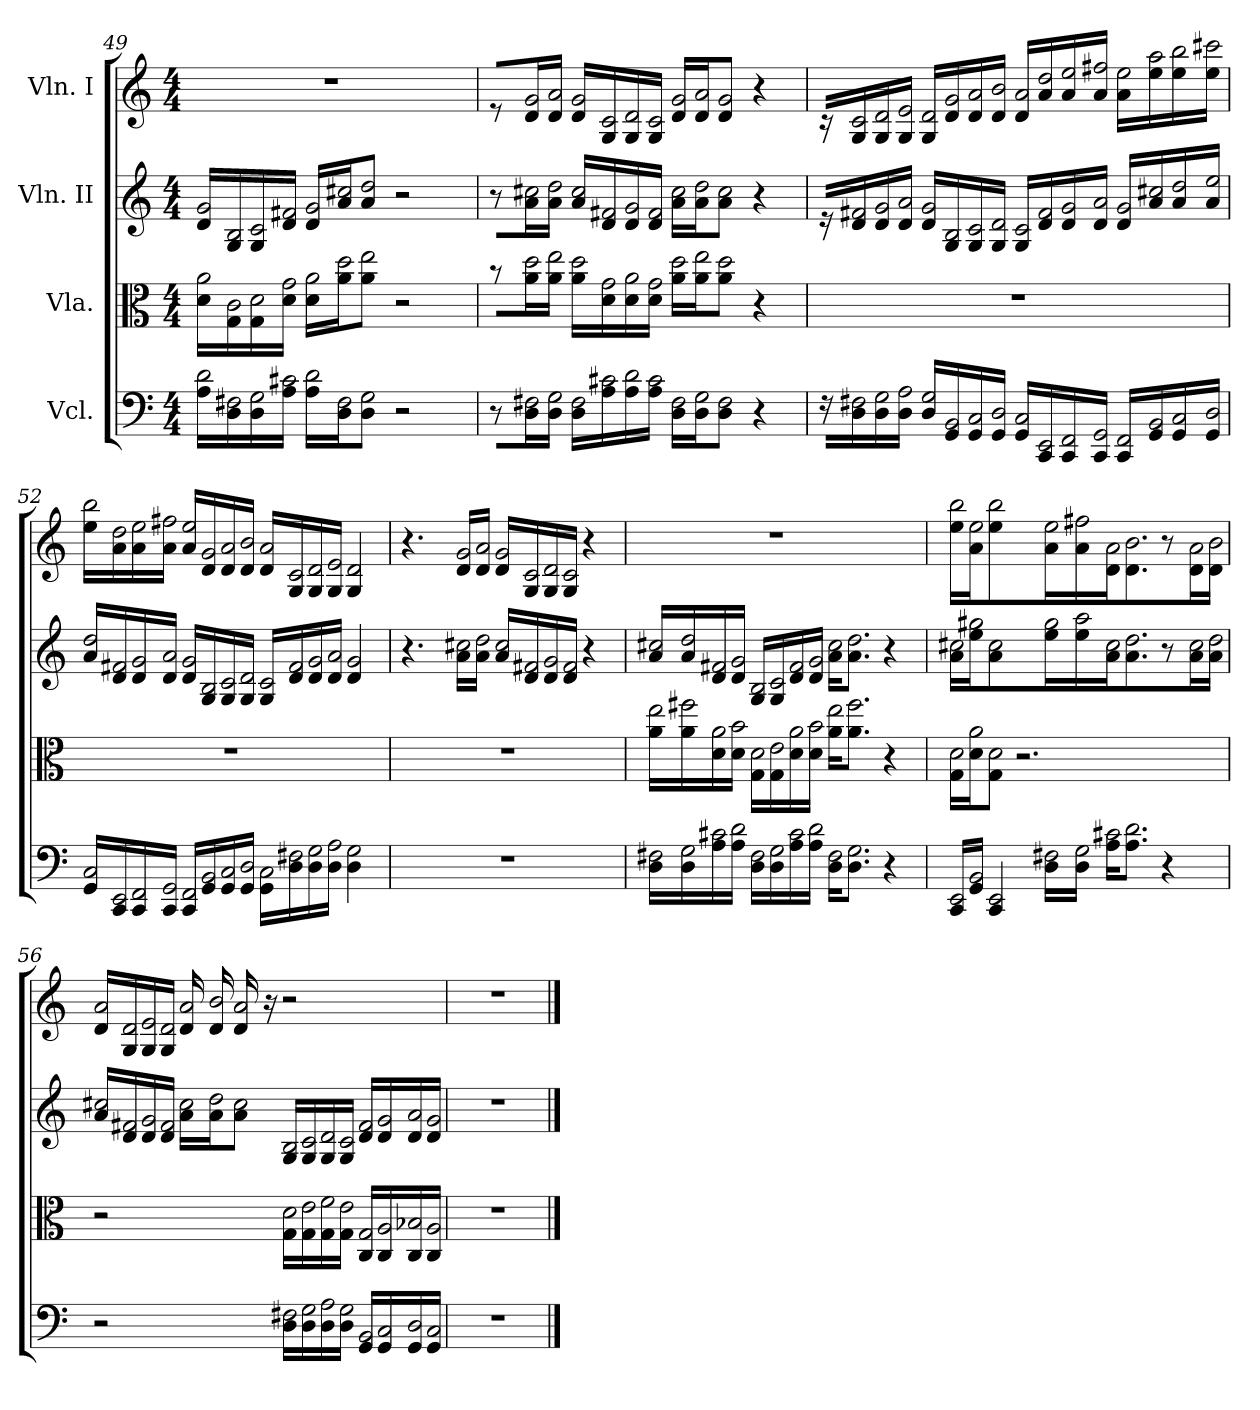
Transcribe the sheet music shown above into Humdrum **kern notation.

**kern	**kern	**kern	**kern
*part4	*part3	*part2	*part1
*staff4	*staff3	*staff2	*staff1
*I"Vcl.	*I"Vla.	*I"Vln. II	*I"Vln. I
*clefF4	*clefC3	*clefG2	*clefG2
*k[]	*k[]	*k[]	*k[]
*C:	*C:	*C:	*C:
*M4/4	*M4/4	*M4/4	*M4/4
=49	=49	=49	=49
!LO:N:n=2:head=open	!LO:N:n=2:head=open	!LO:N:n=2:head=open	!
16A 16dLL	16d 16aLL	16d 16gLL	1r
!LO:N:n=2:head=open	!LO:N:n=2:head=open	!LO:N:n=2:head=open	!
16D 16F#X	16G 16c	16G 16B	.
!LO:N:n=2:head=open	!LO:N:n=2:head=open	!LO:N:n=2:head=open	!
16D 16G	16G 16d	16G 16c	.
!LO:N:n=2:head=open	!LO:N:n=2:head=open	!LO:N:n=2:head=open	!
16A 16c#XJJ	16d 16gJJ	16d 16f#XJJ	.
!LO:N:n=2:head=open	!LO:N:n=2:head=open	!LO:N:n=2:head=open	!
16A 16dLL	16d 16aLL	16d 16gLL	.
!LO:N:n=2:head=open	!LO:N:n=2:head=open	!LO:N:n=2:head=open	!
16D 16F#J	16a 16ddJ	16a 16cc#XJ	.
!LO:N:n=2:head=open	!LO:N:n=2:head=open	!LO:N:n=2:head=open	!
8D 8GJ	8a 8eeJ	8a 8ddJ	.
2r	2r	2r	.
=50	=50	=50	=50
8r	8r	8r	8r
!LO:N:n=2:head=open	!LO:N:n=2:head=open	!LO:N:n=2:head=open	!LO:N:n=2:head=open
16D 16F#X	16a 16dd	16a 16cc#X	16d 16g
!LO:N:n=2:head=open	!LO:N:n=2:head=open	!LO:N:n=2:head=open	!LO:N:n=2:head=open
16D 16GJJ	16a 16eeJJ	16a 16ddJJ	16d 16aJJ
!LO:N:n=2:head=open	!LO:N:n=2:head=open	!LO:N:n=2:head=open	!LO:N:n=2:head=open
16D 16F#LL	16a 16ddLL	16a 16cc#LL	16d 16gLL
!LO:N:n=2:head=open	!LO:N:n=2:head=open	!LO:N:n=2:head=open	!LO:N:n=2:head=open
16A 16c#X	16d 16g	16d 16f#X	16G 16c
!LO:N:n=2:head=open	!LO:N:n=2:head=open	!LO:N:n=2:head=open	!LO:N:n=2:head=open
16A 16d	16d 16a	16d 16g	16G 16d
!LO:N:n=2:head=open	!LO:N:n=2:head=open	!LO:N:n=2:head=open	!LO:N:n=2:head=open
16A 16c#JJ	16d 16gJJ	16d 16f#JJ	16G 16cJJ
!LO:N:n=2:head=open	!LO:N:n=2:head=open	!LO:N:n=2:head=open	!LO:N:n=2:head=open
16D 16F#LL	16a 16ddLL	16a 16cc#LL	16d 16gLL
!LO:N:n=2:head=open	!LO:N:n=2:head=open	!LO:N:n=2:head=open	!LO:N:n=2:head=open
16D 16GJ	16a 16eeJ	16a 16ddJ	16d 16aJ
!LO:N:n=2:head=open	!LO:N:n=2:head=open	!LO:N:n=2:head=open	!LO:N:n=2:head=open
8D 8F#J	8a 8ddJ	8a 8cc#J	8d 8gJ
4r	4r	4r	4r
=51	=51	=51	=51
16r	1r	16r	16r
!LO:N:n=2:head=open	!	!LO:N:n=2:head=open	!LO:N:n=2:head=open
16D 16F#X	.	16d 16f#X	16G 16c
!LO:N:n=2:head=open	!	!LO:N:n=2:head=open	!LO:N:n=2:head=open
16D 16G	.	16d 16g	16G 16d
!LO:N:n=2:head=open	!	!LO:N:n=2:head=open	!LO:N:n=2:head=open
16D 16AJJ	.	16d 16aJJ	16G 16eJJ
!LO:N:n=2:head=open	!	!LO:N:n=2:head=open	!LO:N:n=2:head=open
16D 16GLL	.	16d 16gLL	16G 16dLL
!LO:N:n=2:head=open	!	!LO:N:n=2:head=open	!LO:N:n=2:head=open
16GG 16BB	.	16G 16B	16d 16g
!LO:N:n=2:head=open	!	!LO:N:n=2:head=open	!LO:N:n=2:head=open
16GG 16C	.	16G 16c	16d 16a
!LO:N:n=2:head=open	!	!LO:N:n=2:head=open	!LO:N:n=2:head=open
16GG 16DJJ	.	16G 16dJJ	16d 16bJJ
!LO:N:n=2:head=open	!	!LO:N:n=2:head=open	!LO:N:n=2:head=open
16GG 16CLL	.	16G 16cLL	16d 16aLL
!LO:N:n=2:head=open	!	!LO:N:n=2:head=open	!LO:N:n=2:head=open
16CC 16EE	.	16d 16f#	16a 16dd
!LO:N:n=2:head=open	!	!LO:N:n=2:head=open	!LO:N:n=2:head=open
16CC 16FF	.	16d 16g	16a 16ee
!LO:N:n=2:head=open	!	!LO:N:n=2:head=open	!LO:N:n=2:head=open
16CC 16GGJJ	.	16d 16aJJ	16a 16ff#XJJ
!LO:N:n=2:head=open	!	!LO:N:n=2:head=open	!LO:N:n=2:head=open
16CC 16FFLL	.	16d 16gLL	16a 16eeLL
!LO:N:n=2:head=open	!	!LO:N:n=2:head=open	!LO:N:n=2:head=open
16GG 16BB	.	16a 16cc#X	16ee 16aa
!LO:N:n=2:head=open	!	!LO:N:n=2:head=open	!LO:N:n=2:head=open
16GG 16C	.	16a 16dd	16ee 16bb
!LO:N:n=2:head=open	!	!LO:N:n=2:head=open	!LO:N:n=2:head=open
16GG 16DJJ	.	16a 16eeJJ	16ee 16ccc#XJJ
=52	=52	=52	=52
!LO:N:n=2:head=open	!	!LO:N:n=2:head=open	!LO:N:n=2:head=open
16GG 16CLL	1r	16a 16ddLL	16ee 16bbLL
!LO:N:n=2:head=open	!	!LO:N:n=2:head=open	!LO:N:n=2:head=open
16CC 16EE	.	16d 16f#X	16a 16dd
!LO:N:n=2:head=open	!	!LO:N:n=2:head=open	!LO:N:n=2:head=open
16CC 16FF	.	16d 16g	16a 16ee
!LO:N:n=2:head=open	!	!LO:N:n=2:head=open	!LO:N:n=2:head=open
16CC 16GGJJ	.	16d 16aJJ	16a 16ff#XJJ
!LO:N:n=2:head=open	!	!LO:N:n=2:head=open	!LO:N:n=2:head=open
16CC 16FFLL	.	16d 16gLL	16a 16eeLL
!LO:N:n=2:head=open	!	!LO:N:n=2:head=open	!LO:N:n=2:head=open
16GG 16BB	.	16G 16B	16d 16g
!LO:N:n=2:head=open	!	!LO:N:n=2:head=open	!LO:N:n=2:head=open
16GG 16C	.	16G 16c	16d 16a
!LO:N:n=2:head=open	!	!LO:N:n=2:head=open	!LO:N:n=2:head=open
16GG 16DJJ	.	16G 16dJJ	16d 16bJJ
!LO:N:n=2:head=open	!	!LO:N:n=2:head=open	!LO:N:n=2:head=open
16GG 16CLL	.	16G 16cLL	16d 16aLL
!LO:N:n=2:head=open	!	!LO:N:n=2:head=open	!LO:N:n=2:head=open
16D 16F#X	.	16d 16f#	16G 16c
!LO:N:n=2:head=open	!	!LO:N:n=2:head=open	!LO:N:n=2:head=open
16D 16G	.	16d 16g	16G 16d
!LO:N:n=2:head=open	!	!LO:N:n=2:head=open	!LO:N:n=2:head=open
16D 16AJJ	.	16d 16aJJ	16G 16eJJ
!LO:N:n=2:head=open	!	!LO:N:n=2:head=open	!LO:N:n=2:head=open
4D 4G	.	4d 4g	4G 4d
=53	=53	=53	=53
1r	1r	4.r	4.r
!	!	!LO:N:n=2:head=open	!LO:N:n=2:head=open
.	.	16a 16cc#XLL	16d 16gLL
!	!	!LO:N:n=2:head=open	!LO:N:n=2:head=open
.	.	16a 16ddJJ	16d 16aJJ
!	!	!LO:N:n=2:head=open	!LO:N:n=2:head=open
.	.	16a 16cc#LL	16d 16gLL
!	!	!LO:N:n=2:head=open	!LO:N:n=2:head=open
.	.	16d 16f#X	16G 16c
!	!	!LO:N:n=2:head=open	!LO:N:n=2:head=open
.	.	16d 16g	16G 16d
!	!	!LO:N:n=2:head=open	!LO:N:n=2:head=open
.	.	16d 16f#JJ	16G 16cJJ
.	.	4r	4r
=54	=54	=54	=54
!LO:N:n=2:head=open	!LO:N:n=2:head=open	!LO:N:n=2:head=open	!
16D 16F#XLL	16a 16eeLL	16a 16cc#XLL	1r
!LO:N:n=2:head=open	!LO:N:n=2:head=open	!LO:N:n=2:head=open	!
16D 16G	16a 16ff#X	16a 16dd	.
!LO:N:n=2:head=open	!LO:N:n=2:head=open	!LO:N:n=2:head=open	!
16A 16c#X	16d 16a	16d 16f#X	.
!LO:N:n=2:head=open	!LO:N:n=2:head=open	!LO:N:n=2:head=open	!
16A 16dJJ	16d 16bJJ	16d 16gJJ	.
!LO:N:n=2:head=open	!LO:N:n=2:head=open	!LO:N:n=2:head=open	!
16D 16F#LL	16G 16dLL	16G 16BLL	.
!LO:N:n=2:head=open	!LO:N:n=2:head=open	!LO:N:n=2:head=open	!
16D 16G	16G 16e	16G 16c	.
!LO:N:n=2:head=open	!LO:N:n=2:head=open	!LO:N:n=2:head=open	!
16A 16c#	16d 16a	16d 16f#	.
!LO:N:n=2:head=open	!LO:N:n=2:head=open	!LO:N:n=2:head=open	!
16A 16dJJ	16d 16bJJ	16d 16gJJ	.
!LO:N:n=2:head=open	!LO:N:n=2:head=open	!LO:N:n=2:head=open	!
16D 16F#KL	16a 16eeKL	16a 16cc#KL	.
!LO:N:n=2:head=open	!LO:N:n=2:head=open	!LO:N:n=2:head=open	!
8.D 8.GJ	8.a 8.ff#J	8.a 8.ddJ	.
4r	4r	4r	.
=55	=55	=55	=55
!LO:N:n=2:head=open	!LO:N:n=2:head=open	!LO:N:n=2:head=open	!LO:N:n=2:head=open
16CC 16EELL	16G 16dLL	16a 16cc#XLL	16ee 16bbLL
!LO:N:n=2:head=open	!LO:N:n=2:head=open	!LO:N:n=2:head=open	!LO:N:n=2:head=open
16GG 16BBJJ	16d 16aJ	16ee 16gg#XJJ	16a 16eeJJ
!LO:N:n=2:head=open	!LO:N:n=2:head=open	!LO:N:n=2:head=open	!LO:N:n=2:head=open
4CC 4EE	8G 8dJ	4a 4cc#	4ee 4bb
.	2.r	.	.
!LO:N:n=2:head=open	!	!LO:N:n=2:head=open	!LO:N:n=2:head=open
16D 16F#XLL	.	16ee 16gg#LL	16a 16eeLL
!LO:N:n=2:head=open	!	!LO:N:n=2:head=open	!LO:N:n=2:head=open
16D 16GJJ	.	16ee 16aaJJ	16a 16ff#XJJ
!LO:N:n=2:head=open	!	!LO:N:n=2:head=open	!LO:N:n=2:head=open
16A 16c#XKL	.	16a 16cc#KL	16d 16aKL
!LO:N:n=2:head=open	!	!LO:N:n=2:head=open	!LO:N:n=2:head=open
8.A 8.dJ	.	8.a 8.ddJ	8.d 8.bJ
4r	.	8r	8r
!	!	!LO:N:n=2:head=open	!LO:N:n=2:head=open
.	.	16a 16cc#	16d 16a
!	!	!LO:N:n=2:head=open	!LO:N:n=2:head=open
.	.	16a 16ddJJ	16d 16bJJ
=56	=56	=56	=56
!	!	!LO:N:n=2:head=open	!LO:N:n=2:head=open
2r	2r	16a 16cc#XLL	16d 16aLL
!	!	!LO:N:n=2:head=open	!LO:N:n=2:head=open
.	.	16d 16f#X	16G 16d
!	!	!LO:N:n=2:head=open	!LO:N:n=2:head=open
.	.	16d 16g	16G 16e
!	!	!LO:N:n=2:head=open	!LO:N:n=2:head=open
.	.	16d 16f#JJ	16G 16dJJ
!	!	!LO:N:n=2:head=open	!LO:N:n=2:head=open
.	.	16a 16cc#LL	16d 16aLL
!	!	!LO:N:n=2:head=open	!LO:N:n=2:head=open
.	.	16a 16ddJ	16d 16b
!	!	!LO:N:n=2:head=open	!LO:N:n=2:head=open
.	.	8a 8cc#J	16d 16a
.	.	.	16r
!LO:N:n=2:head=open	!LO:N:n=2:head=open	!LO:N:n=2:head=open	!
16D 16F#XLL	16G 16dLL	16G 16BLL	2r
!LO:N:n=2:head=open	!LO:N:n=2:head=open	!LO:N:n=2:head=open	!
16D 16G	16G 16e	16G 16c	.
!LO:N:n=2:head=open	!LO:N:n=2:head=open	!LO:N:n=2:head=open	!
16D 16A	16G 16f	16G 16d	.
!LO:N:n=2:head=open	!LO:N:n=2:head=open	!LO:N:n=2:head=open	!
16D 16GJJ	16G 16eJJ	16G 16cJJ	.
!LO:N:n=2:head=open	!LO:N:n=2:head=open	!LO:N:n=2:head=open	!
16GG 16BBLL	16C 16GLL	16d 16f#LL	.
!LO:N:n=2:head=open	!LO:N:n=2:head=open	!LO:N:n=2:head=open	!
16GG 16C	16C 16A	16d 16g	.
!LO:N:n=2:head=open	!LO:N:n=2:head=open	!LO:N:n=2:head=open	!
16GG 16D	16C 16B-X	16d 16a	.
!LO:N:n=2:head=open	!LO:N:n=2:head=open	!LO:N:n=2:head=open	!
16GG 16CJJ	16C 16AJJ	16d 16gJJ	.
=57	=57	=57	=57
1r	1r	1r	1r
==	==	==	==
*-	*-	*-	*-
